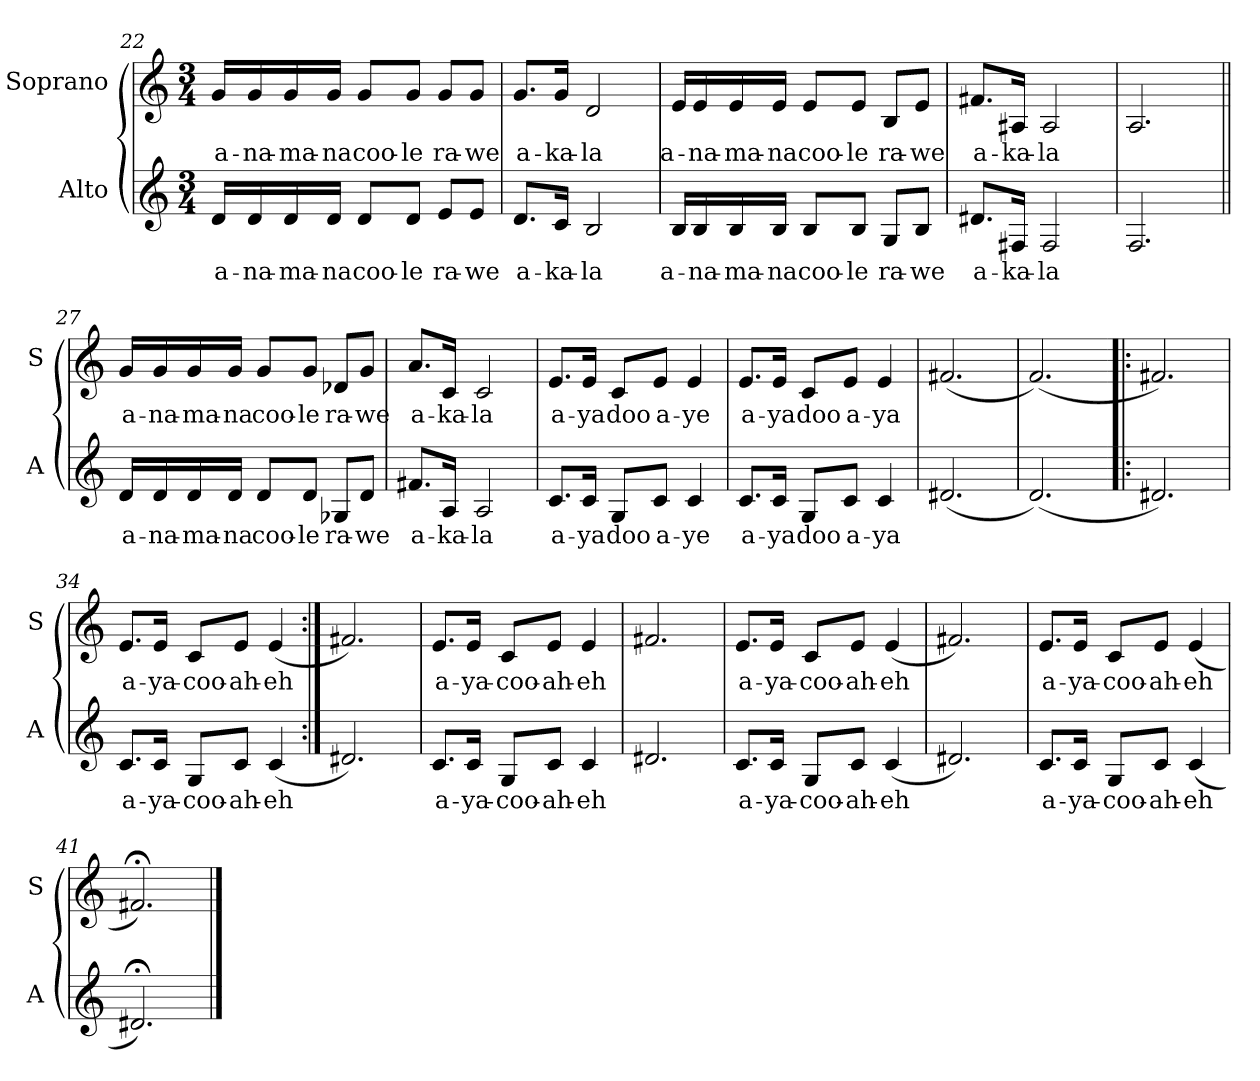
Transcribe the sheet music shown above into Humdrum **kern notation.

**kern	**text	**kern	**text
*part2	*part2	*part1	*part1
*staff2	*staff2	*staff1	*staff1
*I"Alto	*	*I"Soprano	*
*I'A	*	*I'S	*
*clefG2	*	*clefG2	*
*k[]	*	*k[]	*
*M3/4	*	*M3/4	*
=22	=22	=22	=22
16d/LL	a-	16g/LL	a-
16d/	-na-	16g/	-na-
16d/	-ma-	16g/	-ma-
16d/JJ	-na	16g/JJ	-na
8d/L	coo-	8g/L	coo-
8d/J	-le	8g/J	-le
8e/L	ra-	8g/L	ra-
8e/J	-we	8g/J	-we
!!LO:LB:g=z
=23	=23	=23	=23
8.d/L	a-	8.g/L	a-
16c/Jk	-ka-	16g/Jk	-ka-
2B/	-la	2d/	-la
=24	=24	=24	=24
16B/LL	a-	16e/LL	a-
16B/	-na-	16e/	-na-
16B/	-ma-	16e/	-ma-
16B/JJ	-na	16e/JJ	-na
8B/L	coo-	8e/L	coo-
8B/J	-le	8e/J	-le
8G/L	ra-	8B/L	ra-
8B/J	-we	8e/J	-we
=25	=25	=25	=25
8.d#X/L	a-	8.f#X/L	a-
16F#X/Jk	-ka-	16A#X/Jk	-ka-
2F#/	-la	2A#/	-la
=26	=26	=26	=26
2.F/	.	2.A/	.
=27||	=27||	=27||	=27||
16d/LL	a-	16g/LL	a-
16d/	-na-	16g/	-na-
16d/	-ma-	16g/	-ma-
16d/JJ	-na	16g/JJ	-na
8d/L	coo-	8g/L	coo-
8d/J	-le	8g/J	-le
8G-X/L	ra-	8d-X/L	ra-
8d/J	-we	8g/J	-we
!!LO:LB:g=z
=28	=28	=28	=28
8.f#X/L	a-	8.a/L	a-
16A/Jk	-ka-	16c/Jk	-ka-
2A/	-la	2c/	-la
=29	=29	=29	=29
8.c/L	a-	8.e/L	a-
16c/Jk	-ya	16e/Jk	-ya
8G/L	doo	8c/L	doo
8c/J	a-	8e/J	a-
4c/	-ye	4e/	-ye
=30	=30	=30	=30
8.c/L	a-	8.e/L	a-
16c/Jk	-ya	16e/Jk	-ya
8G/L	doo	8c/L	doo
8c/J	a-	8e/J	a-
4c/	-ya	4e/	-ya
=31	=31	=31	=31
(2.d#X/	.	(2.f#X/	.
=32	=32	=32	=32
(2.d/)	.	(2.f/)	.
=33!|:	=33!|:	=33!|:	=33!|:
2.d#X/)	.	2.f#X/)	.
=34	=34	=34	=34
8.c/L	a-	8.e/L	a-
16c/Jk	-ya-	16e/Jk	-ya-
8G/L	-coo-	8c/L	-coo-
8c/J	-ah-	8e/J	-ah-
(4c/	-eh	(4e/	-eh
!!LO:PB:g=z
=35:|!	=35:|!	=35:|!	=35:|!
2.d#X/)	.	2.f#X/)	.
=36	=36	=36	=36
8.c/L	a-	8.e/L	a-
16c/Jk	-ya-	16e/Jk	-ya-
8G/L	-coo-	8c/L	-coo-
8c/J	-ah-	8e/J	-ah-
4c/	-eh	4e/	-eh
=37	=37	=37	=37
2.d#X/	.	2.f#X/	.
=38	=38	=38	=38
8.c/L	a-	8.e/L	a-
16c/Jk	-ya-	16e/Jk	-ya-
8G/L	-coo-	8c/L	-coo-
8c/J	-ah-	8e/J	-ah-
(4c/	-eh	(4e/	-eh
=39	=39	=39	=39
2.d#X/)	.	2.f#X/)	.
=40	=40	=40	=40
8.c/L	a-	8.e/L	a-
16c/Jk	-ya-	16e/Jk	-ya-
8G/L	-coo-	8c/L	-coo-
8c/J	-ah-	8e/J	-ah-
(4c/	-eh	(4e/	-eh
=41	=41	=41	=41
2.d#X;</)	.	2.f#X;</)	.
==	==	==	==
*-	*-	*-	*-
